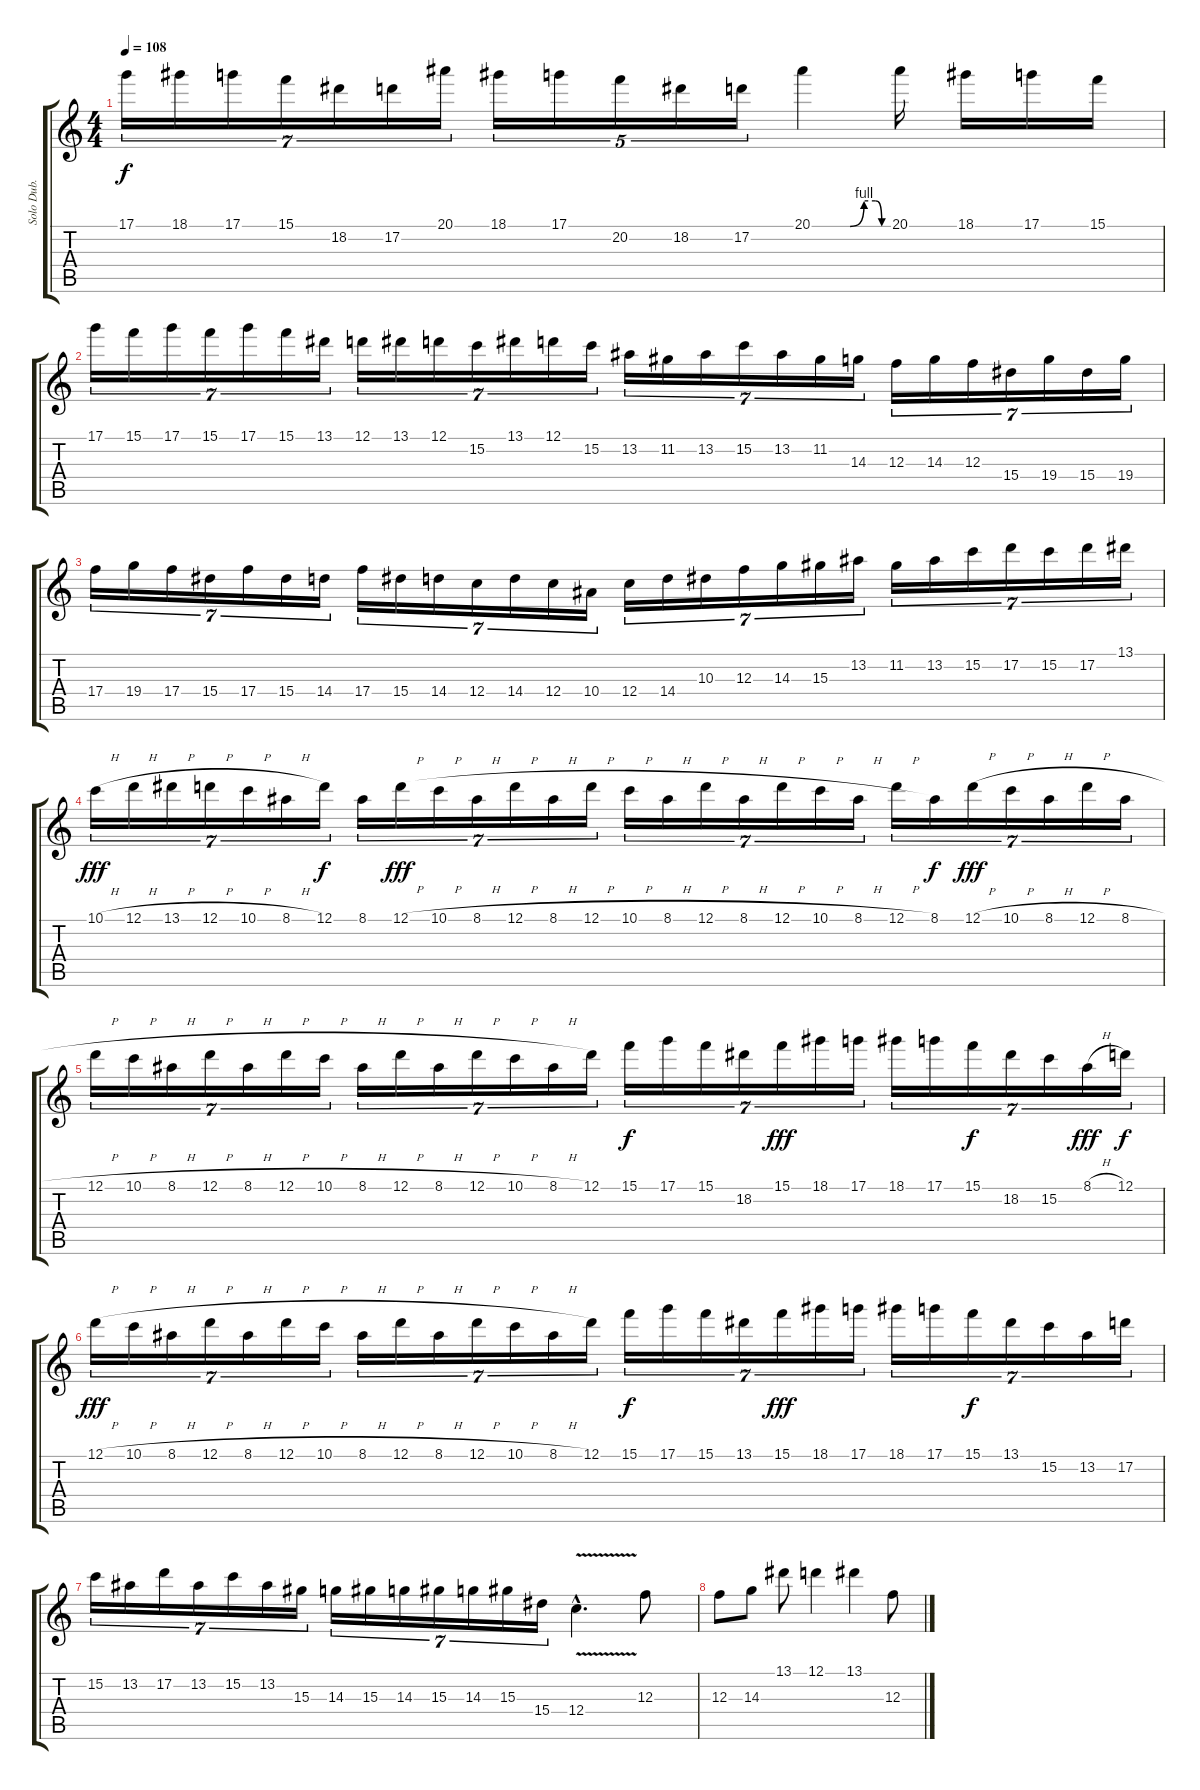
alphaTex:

\track ("Solo Dub. (in drop C)" "Solo Dub. ") {instrument distortionguitar}
\staff {score tabs}
\tuning (D4 A3 F3 C3 G2 C2) {hide}
\ts (4 4)
\tempo 108
\clef g2
\ks c
17.1.16{tu (7 4) dy f} 18.1.16{tu (7 4)} 17.1.16{tu (7 4)} 15.1.16{tu (7 4)} 18.2.16{tu (7 4)} 17.2.16{tu (7 4)} 20.1.16{tu (7 4)} 18.1.16{tu (5 4)} 17.1.16{tu (5 4)} 20.2.16{tu (5 4)} 18.2.16{tu (5 4)} 17.2.16{tu (5 4)} 20.1{be (custom 0 0 30 0 41 4 50 4 55 0 60 0)}.4 20.1.16 18.1.16 17.1.16 15.1.16 |
17.1.16{tu (7 4)} 15.1.16{tu (7 4)} 17.1.16{tu (7 4)} 15.1.16{tu (7 4)} 17.1.16{tu (7 4)} 15.1.16{tu (7 4)} 13.1.16{tu (7 4)} 12.1.16{tu (7 4)} 13.1.16{tu (7 4)} 12.1.16{tu (7 4)} 15.2.16{tu (7 4)} 13.1.16{tu (7 4)} 12.1.16{tu (7 4)} 15.2.16{tu (7 4)} 13.2.16{tu (7 4)} 11.2.16{tu (7 4)} 13.2.16{tu (7 4)} 15.2.16{tu (7 4)} 13.2.16{tu (7 4)} 11.2.16{tu (7 4)} 14.3.16{tu (7 4)} 12.3.16{tu (7 4)} 14.3.16{tu (7 4)} 12.3.16{tu (7 4)} 15.4.16{tu (7 4)} 19.4.16{tu (7 4)} 15.4.16{tu (7 4)} 19.4.16{tu (7 4)} |
17.4.16{tu (7 4)} 19.4.16{tu (7 4)} 17.4.16{tu (7 4)} 15.4.16{tu (7 4)} 17.4.16{tu (7 4)} 15.4.16{tu (7 4)} 14.4.16{tu (7 4)} 17.4.16{tu (7 4)} 15.4.16{tu (7 4)} 14.4.16{tu (7 4)} 12.4.16{tu (7 4)} 14.4.16{tu (7 4)} 12.4.16{tu (7 4)} 10.4.16{tu (7 4)} 12.4.16{tu (7 4)} 14.4.16{tu (7 4)} 10.3.16{tu (7 4)} 12.3.16{tu (7 4)} 14.3.16{tu (7 4)} 15.3.16{tu (7 4)} 13.2.16{tu (7 4)} 11.2.16{tu (7 4)} 13.2.16{tu (7 4)} 15.2.16{tu (7 4)} 17.2.16{tu (7 4)} 15.2.16{tu (7 4)} 17.2.16{tu (7 4)} 13.1.16{tu (7 4)} |
10.1{h}.16{tu (7 4) dy fff} 12.1{h}.16{tu (7 4)} 13.1{h}.16{tu (7 4)} 12.1{h}.16{tu (7 4)} 10.1{h}.16{tu (7 4)} 8.1{h}.16{tu (7 4)} 12.1.16{tu (7 4) dy f} 8.1.16{tu (7 4)} 12.1{h}.16{tu (7 4) dy fff} 10.1{h}.16{tu (7 4)} 8.1{h}.16{tu (7 4)} 12.1{h}.16{tu (7 4)} 8.1{h}.16{tu (7 4)} 12.1{h}.16{tu (7 4)} 10.1{h}.16{tu (7 4)} 8.1{h}.16{tu (7 4)} 12.1{h}.16{tu (7 4)} 8.1{h}.16{tu (7 4)} 12.1{h}.16{tu (7 4)} 10.1{h}.16{tu (7 4)} 8.1{h}.16{tu (7 4)} 12.1{h}.16{tu (7 4)} 8.1.16{tu (7 4) dy f} 12.1{h}.16{tu (7 4) dy fff} 10.1{h}.16{tu (7 4)} 8.1{h}.16{tu (7 4)} 12.1{h}.16{tu (7 4)} 8.1{h}.16{tu (7 4)} |
12.1{h}.16{tu (7 4)} 10.1{h}.16{tu (7 4)} 8.1{h}.16{tu (7 4)} 12.1{h}.16{tu (7 4)} 8.1{h}.16{tu (7 4)} 12.1{h}.16{tu (7 4)} 10.1{h}.16{tu (7 4)} 8.1{h}.16{tu (7 4)} 12.1{h}.16{tu (7 4)} 8.1{h}.16{tu (7 4)} 12.1{h}.16{tu (7 4)} 10.1{h}.16{tu (7 4)} 8.1{h}.16{tu (7 4)} 12.1.16{tu (7 4)} 15.1.16{tu (7 4) dy f} 17.1.16{tu (7 4)} 15.1.16{tu (7 4)} 18.2.16{tu (7 4)} 15.1.16{tu (7 4) dy fff} 18.1.16{tu (7 4)} 17.1.16{tu (7 4)} 18.1.16{tu (7 4)} 17.1.16{tu (7 4)} 15.1.16{tu (7 4) dy f} 18.2.16{tu (7 4)} 15.2.16{tu (7 4)} 8.1{h}.16{tu (7 4) dy fff} 12.1.16{tu (7 4) dy f} |
12.1{h}.16{tu (7 4) dy fff} 10.1{h}.16{tu (7 4)} 8.1{h}.16{tu (7 4)} 12.1{h}.16{tu (7 4)} 8.1{h}.16{tu (7 4)} 12.1{h}.16{tu (7 4)} 10.1{h}.16{tu (7 4)} 8.1{h}.16{tu (7 4)} 12.1{h}.16{tu (7 4)} 8.1{h}.16{tu (7 4)} 12.1{h}.16{tu (7 4)} 10.1{h}.16{tu (7 4)} 8.1{h}.16{tu (7 4)} 12.1.16{tu (7 4)} 15.1.16{tu (7 4) dy f} 17.1.16{tu (7 4)} 15.1.16{tu (7 4)} 13.1.16{tu (7 4)} 15.1.16{tu (7 4) dy fff} 18.1.16{tu (7 4)} 17.1.16{tu (7 4)} 18.1.16{tu (7 4)} 17.1.16{tu (7 4)} 15.1.16{tu (7 4) dy f} 13.1.16{tu (7 4)} 15.2.16{tu (7 4)} 13.2.16{tu (7 4)} 17.2.16{tu (7 4)} |
15.2.16{tu (7 4)} 13.2.16{tu (7 4)} 17.2.16{tu (7 4)} 13.2.16{tu (7 4)} 15.2.16{tu (7 4)} 13.2.16{tu (7 4)} 15.3.16{tu (7 4)} 14.3.16{tu (7 4)} 15.3.16{tu (7 4)} 14.3.16{tu (7 4)} 15.3.16{tu (7 4)} 14.3.16{tu (7 4)} 15.3.16{tu (7 4)} 15.4.16{tu (7 4)} 12.4{v hac}.4{d} 12.3.8 |
12.3.8 14.3.8 13.1.8 12.1.4 13.1.4 12.3.8
